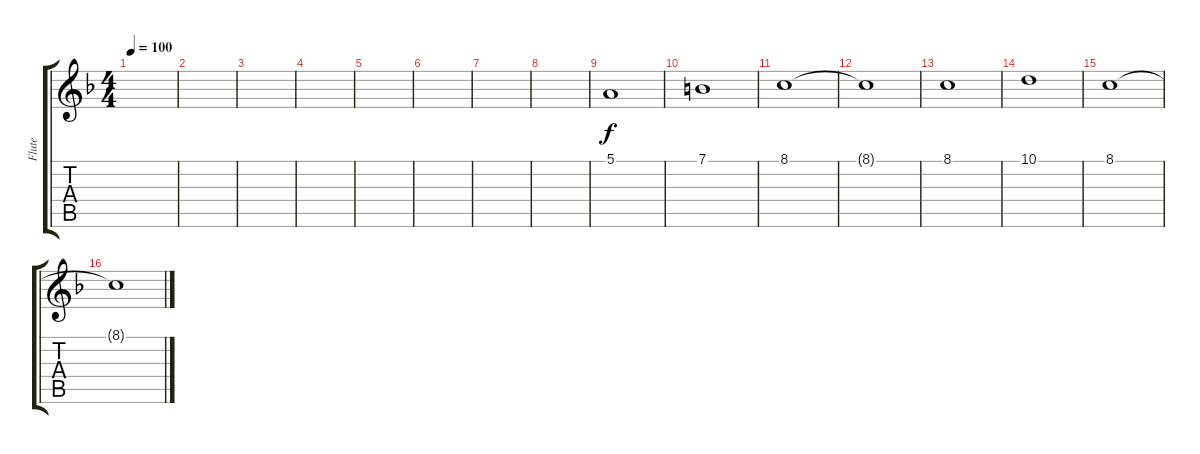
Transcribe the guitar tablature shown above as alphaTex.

\track ("Flute" "Flute") {instrument piccolo}
\staff {score tabs}
\tuning (E4 B3 G3 D3 A2 E2) {hide}
\ts (4 4)
\tempo 100
\clef g2
\ks dminor
|
|
|
|
|
|
|
|
5.1.1 |
7.1.1 |
8.1.1 |
8.1{t}.1 |
8.1.1{dy f} |
10.1.1 |
8.1.1 |
8.1{t}.1
